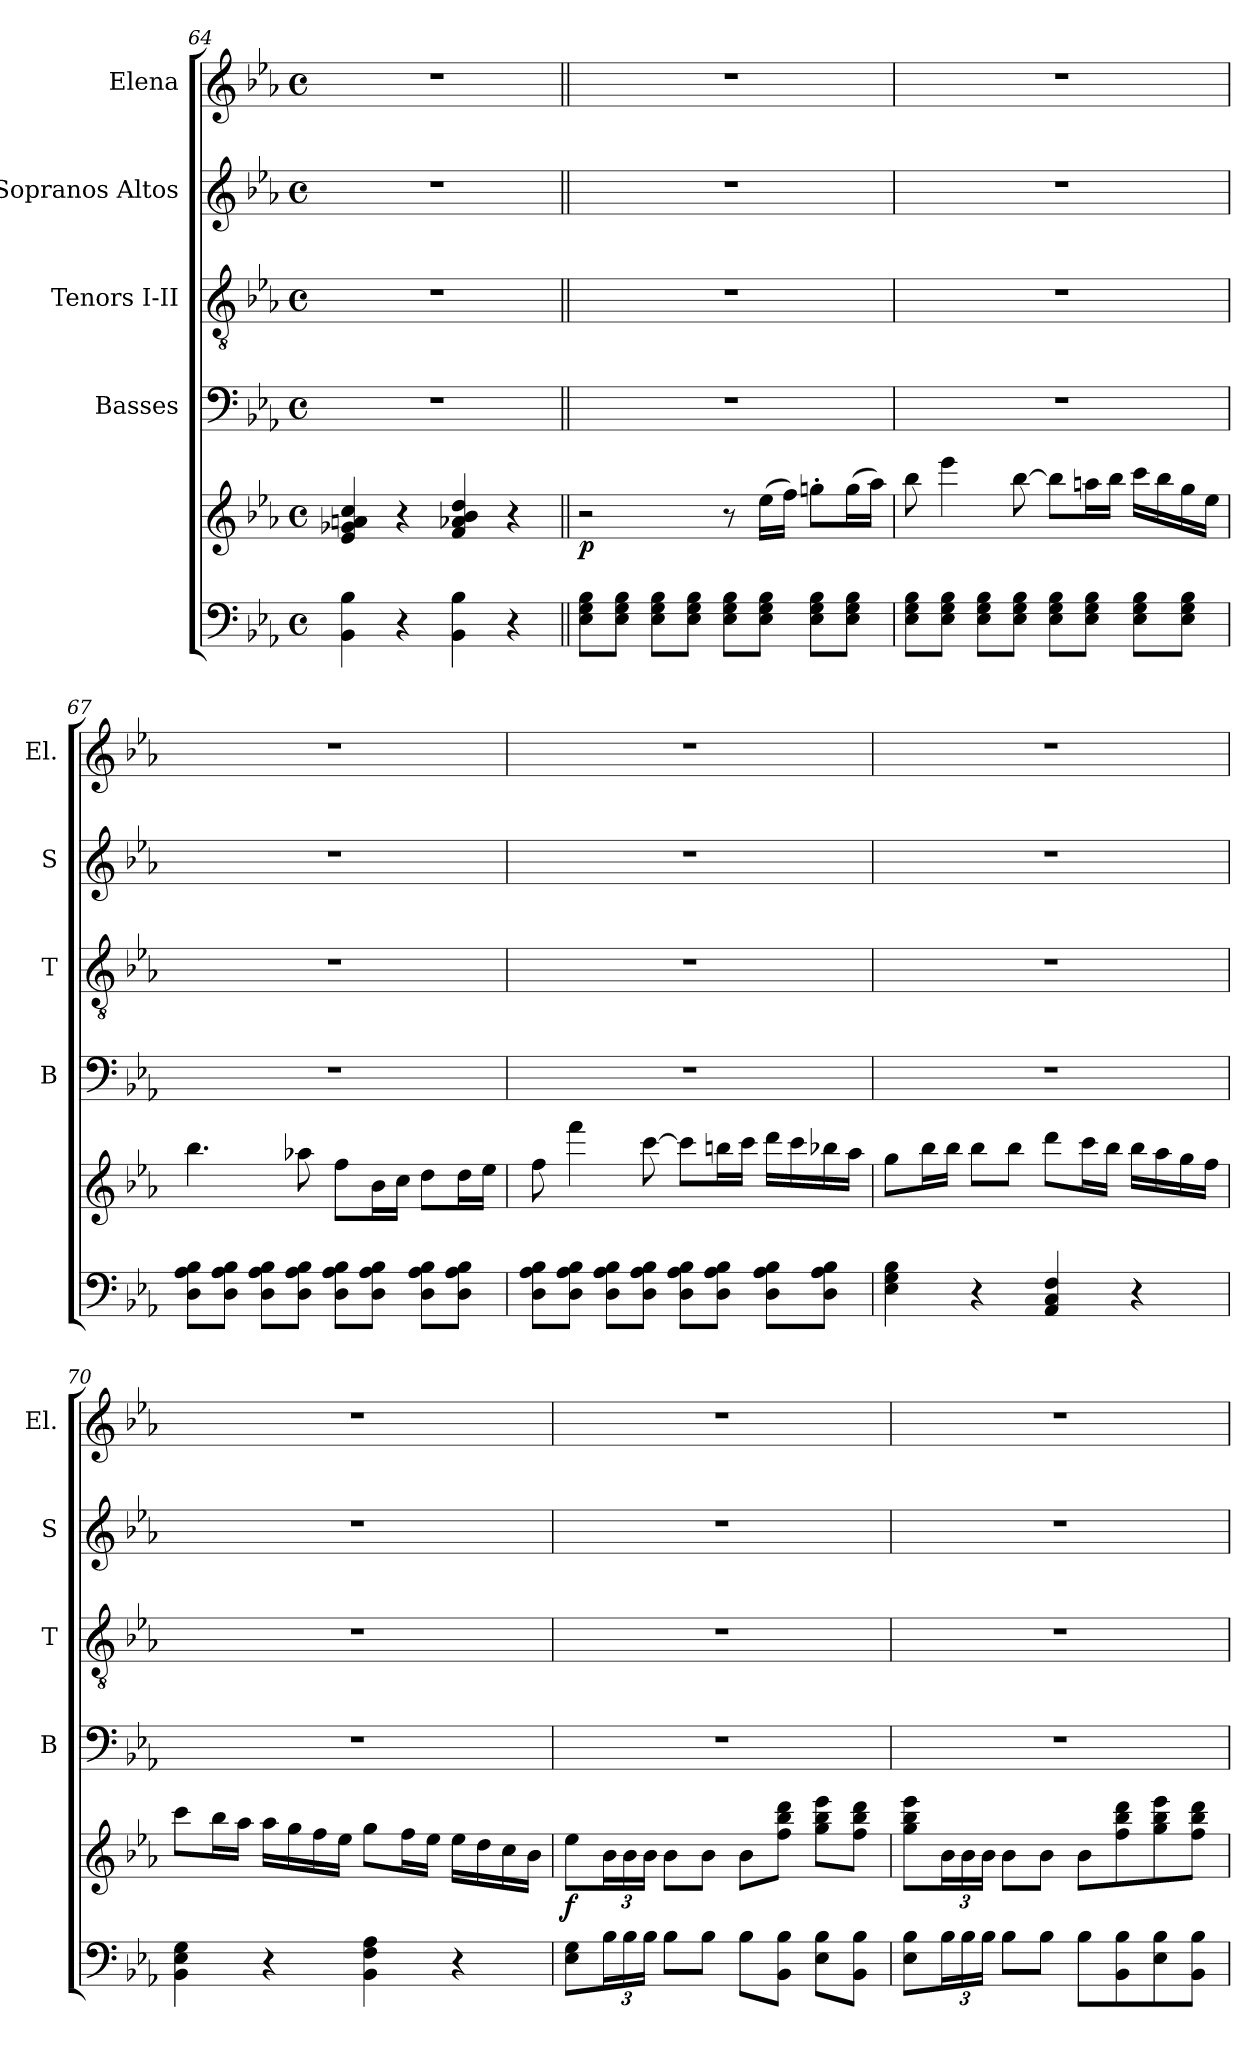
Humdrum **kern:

**kern	**kern	**dynam	**kern	**kern	**kern	**kern
*part5	*part5	*part5	*part4	*part3	*part2	*part1
*staff6	*staff5	*staff5/6	*staff4	*staff3	*staff2	*staff1
*	*	*	*I"Basses	*I"Tenors I-II	*I"Sopranos Altos	*I"Elena
*	*	*	*I'B	*I'T	*I'S	*I'El.
*clefF4	*clefG2	*	*clefF4	*clefGv2	*clefG2	*clefG2
*k[b-e-a-]	*k[b-e-a-]	*	*k[b-e-a-]	*k[b-e-a-]	*k[b-e-a-]	*k[b-e-a-]
*E-:	*E-:	*	*E-:	*E-:	*E-:	*E-:
*M4/4	*M4/4	*	*M4/4	*M4/4	*M4/4	*M4/4
*met(c)	*met(c)	*	*met(c)	*met(c)	*met(c)	*met(c)
=64	=64	=64	=64	=64	=64	=64
4BB-\ 4B-\	4e-/ 4g-X/ 4an/ 4cc/	.	1r	1r	1r	1r
4r	4r	.	.	.	.	.
4BB-\ 4B-\	4f/ 4a-X/ 4b-/ 4dd/	.	.	.	.	.
4r	4r	.	.	.	.	.
!!LO:PB:g=z
=65||	=65||	=65||	=65||	=65||	=65||	=65||
!	!	!LO:DY:b	!	!	!	!
8E-\ 8G\ 8B-\L	2r	p	1r	1r	1r	1r
8E-\ 8G\ 8B-\J	.	.	.	.	.	.
8E-\ 8G\ 8B-\L	.	.	.	.	.	.
8E-\ 8G\ 8B-\J	.	.	.	.	.	.
8E-\ 8G\ 8B-\L	8r	.	.	.	.	.
8E-\ 8G\ 8B-\J	(>16ee-\LL	.	.	.	.	.
.	16ff\JJ)	.	.	.	.	.
8E-\ 8G\ 8B-\L	8ggn'\L	.	.	.	.	.
8E-\ 8G\ 8B-\J	(>16gg\L	.	.	.	.	.
.	16aa-\JJ)	.	.	.	.	.
=66	=66	=66	=66	=66	=66	=66
8E-\ 8G\ 8B-\L	8bb-\	.	1r	1r	1r	1r
8E-\ 8G\ 8B-\J	4eee-\	.	.	.	.	.
8E-\ 8G\ 8B-\L	.	.	.	.	.	.
8E-\ 8G\ 8B-\J	[8bb-\	.	.	.	.	.
8E-\ 8G\ 8B-\L	8bb-\L]	.	.	.	.	.
8E-\ 8G\ 8B-\J	16aan\L	.	.	.	.	.
.	16bb-\JJ	.	.	.	.	.
8E-\ 8G\ 8B-\L	16ccc\LL	.	.	.	.	.
.	16bb-\	.	.	.	.	.
8E-\ 8G\ 8B-\J	16gg\	.	.	.	.	.
.	16ee-\JJ	.	.	.	.	.
=67	=67	=67	=67	=67	=67	=67
8D\ 8A-\ 8B-\L	4.bb-\	.	1r	1r	1r	1r
8D\ 8A-\ 8B-\J	.	.	.	.	.	.
8D\ 8A-\ 8B-\L	.	.	.	.	.	.
8D\ 8A-\ 8B-\J	8aa-X\	.	.	.	.	.
8D\ 8A-\ 8B-\L	8ff\L	.	.	.	.	.
8D\ 8A-\ 8B-\J	16b-\L	.	.	.	.	.
.	16cc\JJ	.	.	.	.	.
8D\ 8A-\ 8B-\L	8dd\L	.	.	.	.	.
8D\ 8A-\ 8B-\J	16dd\L	.	.	.	.	.
.	16ee-\JJ	.	.	.	.	.
!!LO:LB:g=z
=68	=68	=68	=68	=68	=68	=68
8D\ 8A-\ 8B-\L	8ff\	.	1r	1r	1r	1r
8D\ 8A-\ 8B-\J	4fff\	.	.	.	.	.
8D\ 8A-\ 8B-\L	.	.	.	.	.	.
8D\ 8A-\ 8B-\J	[8ccc\	.	.	.	.	.
8D\ 8A-\ 8B-\L	8ccc\L]	.	.	.	.	.
8D\ 8A-\ 8B-\J	16bbn\L	.	.	.	.	.
.	16ccc\JJ	.	.	.	.	.
8D\ 8A-\ 8B-\L	16ddd\LL	.	.	.	.	.
.	16ccc\	.	.	.	.	.
8D\ 8A-\ 8B-\J	16bb-X\	.	.	.	.	.
.	16aa-\JJ	.	.	.	.	.
=69	=69	=69	=69	=69	=69	=69
4E-\ 4G\ 4B-\	8gg\L	.	1r	1r	1r	1r
.	16bb-\L	.	.	.	.	.
.	16bb-\JJ	.	.	.	.	.
4r	8bb-\L	.	.	.	.	.
.	8bb-\J	.	.	.	.	.
4AA-/ 4C/ 4F/	8ddd\L	.	.	.	.	.
.	16ccc\L	.	.	.	.	.
.	16bb-\JJ	.	.	.	.	.
4r	16bb-\LL	.	.	.	.	.
.	16aa-\	.	.	.	.	.
.	16gg\	.	.	.	.	.
.	16ff\JJ	.	.	.	.	.
!!LO:PB:g=z
=70	=70	=70	=70	=70	=70	=70
4BB-\ 4E-\ 4G\	8ccc\L	.	1r	1r	1r	1r
.	16bb-\L	.	.	.	.	.
.	16aa-\JJ	.	.	.	.	.
4r	16aa-\LL	.	.	.	.	.
.	16gg\	.	.	.	.	.
.	16ff\	.	.	.	.	.
.	16ee-\JJ	.	.	.	.	.
4BB-\ 4F\ 4A-\	8gg\L	.	.	.	.	.
.	16ff\L	.	.	.	.	.
.	16ee-\JJ	.	.	.	.	.
4r	16ee-\LL	.	.	.	.	.
.	16dd\	.	.	.	.	.
.	16cc\	.	.	.	.	.
.	16b-\JJ	.	.	.	.	.
=71	=71	=71	=71	=71	=71	=71
!	!	!LO:DY:b	!	!	!	!
8E-\ 8G\L	8ee-\L	f	1r	1r	1r	1r
*Xbrackettup	*Xbrackettup	*	*	*	*	*
24B-\L	24b-\L	.	.	.	.	.
24B-\	24b-\	.	.	.	.	.
24B-\JJ	24b-\JJ	.	.	.	.	.
8B-\L	8b-\L	.	.	.	.	.
8B-\J	8b-\J	.	.	.	.	.
8B-\L	8b-\L	.	.	.	.	.
8BB-\ 8B-\J	8ff\ 8bb-\ 8ddd\J	.	.	.	.	.
8E-\ 8B-\L	8gg\ 8bb-\ 8eee-\L	.	.	.	.	.
8BB-\ 8B-\J	8ff\ 8bb-\ 8ddd\J	.	.	.	.	.
=72	=72	=72	=72	=72	=72	=72
8E-\ 8B-\L	8gg\ 8bb-\ 8eee-\L	.	1r	1r	1r	1r
24B-\L	24b-\L	.	.	.	.	.
24B-\	24b-\	.	.	.	.	.
24B-\JJ	24b-\JJ	.	.	.	.	.
8B-\L	8b-\L	.	.	.	.	.
8B-\J	8b-\J	.	.	.	.	.
8B-\L	8b-\L	.	.	.	.	.
8BB-\ 8B-\	8ff\ 8bb-\ 8ddd\	.	.	.	.	.
8E-\ 8B-\	8gg\ 8bb-\ 8eee-\	.	.	.	.	.
8BB-\ 8B-\J	8ff\ 8bb-\ 8ddd\J	.	.	.	.	.
=	=	=	=	=	=	=
*-	*-	*-	*-	*-	*-	*-
